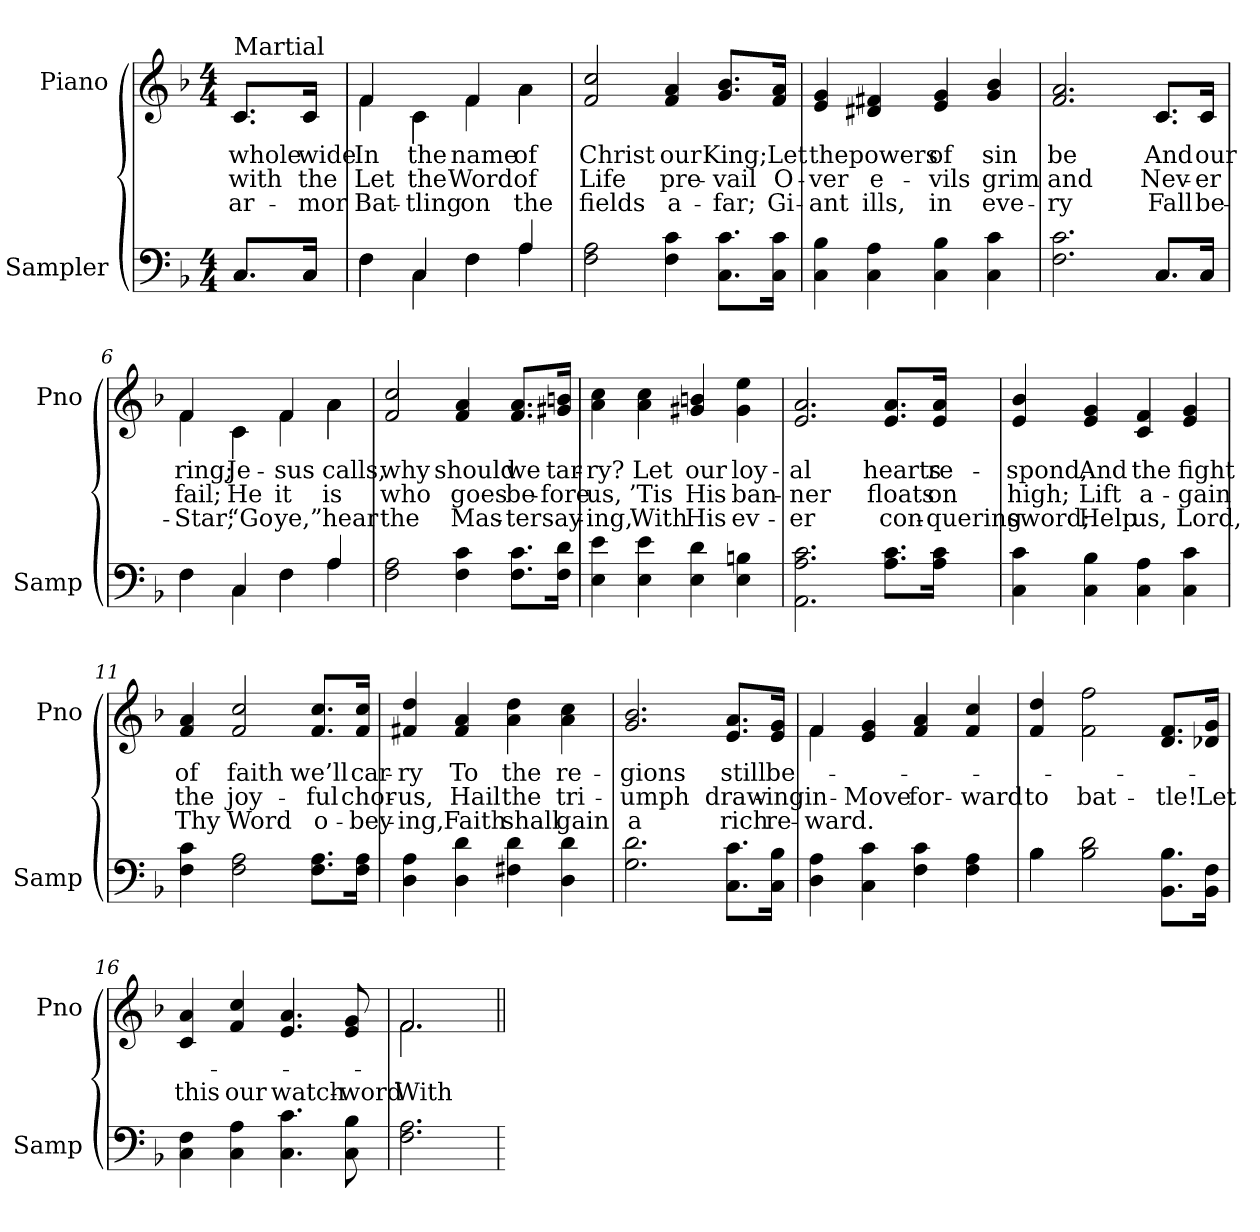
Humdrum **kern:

**kern	**kern	**text	**text	**text
*part2	*part1	*part1	*part1	*part1
*staff2	*staff1	*staff1	*staff1	*staff1
*I"Sampler	*I"Piano	*	*	*
*I'Samp	*I'Pno	*	*	*
*clefF4	*clefG2	*	*	*
*k[b-]	*k[b-]	*	*	*
*F:	*F:	*	*	*
*M4/4	*M4/4	*	*	*
=1	=1	=1	=1	=1
*^	*^	*	*	*
!	!	!LO:TX:t=Martial	!	!	!	!
8.C/L	8.C/L	8.c/L	8.c/L	whole	with	ar-
16C/Jk	16C/Jk	16c/Jk	16c/Jk	wide	the	-mor
=2	=2	=2	=2	=2	=2	=2
4F\	4F	4f/	4f	In	Let	Bat-
4C/	4C	4c\	4c	the	the	-tling
4F\	4F	4f/	4f	name	Word	on
4A/	4A	4a\	4a	of	of	the
*v	*v	*	*	*	*	*
*	*v	*v	*	*	*
=3	=3	=3	=3	=3
2F 2A	2f 2cc	Christ	Life	fields
4F 4c	4f 4a	our	pre-	a-
8.C\ 8.c\L	8.g/ 8.b-/L	King;	-vail	-far;
16C\ 16c\Jk	16f/ 16a/Jk	Let	O-	Gi-
=4	=4	=4	=4	=4
4C 4B-	4e 4g	the	-ver	-ant
4C 4A	4d#X 4f#X	powers	e-	ills,
4C 4B-	4e 4g	of	-vils	in
4C 4c	4g 4b-	sin	grim	eve-
=5	=5	=5	=5	=5
*^	*^	*	*	*
2.F 2.c	2.ryy	2.f 2.a	2.ryy	be	and	-ry
8.C/L	8.C/L	8.c/L	8.c/L	And	Nev-	Fall
16C/Jk	16C/Jk	16c/Jk	16c/Jk	our	-er	be-
=6	=6	=6	=6	=6	=6	=6
4F\	4F	4f/	4f	ring;	fail;	Star;
4C/	4C	4c\	4c	Je-	He	“Go
4F\	4F	4f/	4f	-sus	it	ye,”
4A/	4A	4a\	4a	calls,	is	hear
*v	*v	*	*	*	*	*
*	*v	*v	*	*	*
=7	=7	=7	=7	=7
2F 2A	2f 2cc	why	who	the
4F 4c	4f 4a	should	goes	Mas-
8.F\ 8.c\L	8.f/ 8.a/L	we	be-	-ter
16F\ 16d\Jk	16g#X/ 16bn/Jk	tar-	-fore	say-
=8	=8	=8	=8	=8
4E 4e	4a 4cc	-ry?	us,	-ing,
4E 4e	4a 4cc	Let	’Tis	With
4E 4d	4g#X 4bn	our	His	His
4E 4Bn	4g# 4ee	loy-	ban-	ev-
=9	=9	=9	=9	=9
2.AA 2.A 2.c	2.e 2.a	-al	-ner	-er
8.A\ 8.c\L	8.e/ 8.a/L	hearts	floats	con-
16A\ 16c\Jk	16e/ 16a/Jk	re-	on	-quering
=10	=10	=10	=10	=10
4C 4c	4e 4b-	-spond,	high;	sword;
4C 4B-	4e 4g	And	Lift	Help
4C 4A	4c 4f	the	a-	us,
4C 4c	4e 4g	fight	-gain	Lord,
=11	=11	=11	=11	=11
4F 4c	4f 4a	of	the	Thy
2F 2A	2f 2cc	faith	joy-	Word
8.F\ 8.A\L	8.f/ 8.cc/L	we’ll	-ful	o-
16F\ 16A\Jk	16f/ 16cc/Jk	car-	chor-	-bey-
=12	=12	=12	=12	=12
4D 4A	4f#X 4dd	-ry	-us,	-ing,
4D 4d	4f# 4a	To	Hail	Faith
4F#X 4d	4a 4dd	the	the	shall
4D 4d	4a 4cc	re-	tri-	gain
=13	=13	=13	=13	=13
2.G 2.d	2.g 2.b-	-gions	-umph	a
8.C\ 8.c\L	8.e/ 8.a/L	still	draw-	rich
16C\ 16B-\Jk	16e/ 16g/Jk	be-	-ing	re-
=14	=14	=14	=14	=14
*	*^	*	*	*
4D 4A	4f/	4f	.	in-	-ward.
4C 4c	4e 4g	2.ryy	.	Move	.
4F 4c	4f 4a	.	.	for-	.
4F 4A	4f 4cc	.	.	-ward	.
*	*v	*v	*	*	*
=15	=15	=15	=15	=15
*^	*	*	*	*
4B-\	4B-	4f 4dd	.	-to	.
2B- 2d	2.ryy	2f 2ff	.	bat-	.
8.BB-\ 8.B-\L	.	8.d/ 8.f/L	.	-tle!	.
16BB-\ 16F\Jk	.	16d-X/ 16g/Jk	.	Let	.
*v	*v	*	*	*	*
=16	=16	=16	=16	=16
4C 4F	4c 4a	.	this	.
4C 4A	4f 4cc	.	our	.
4.C 4.c	4.e 4.a	.	watch-	.
8C 8B-	8e 8g	.	-word	.
=17	=17	=17	=17	=17
*	*^	*	*	*
2.F 2.A	2.f/	2.f	.	With	.
*	*v	*v	*	*	*
=	=||	=||	=||	=||
*-	*-	*-	*-	*-
